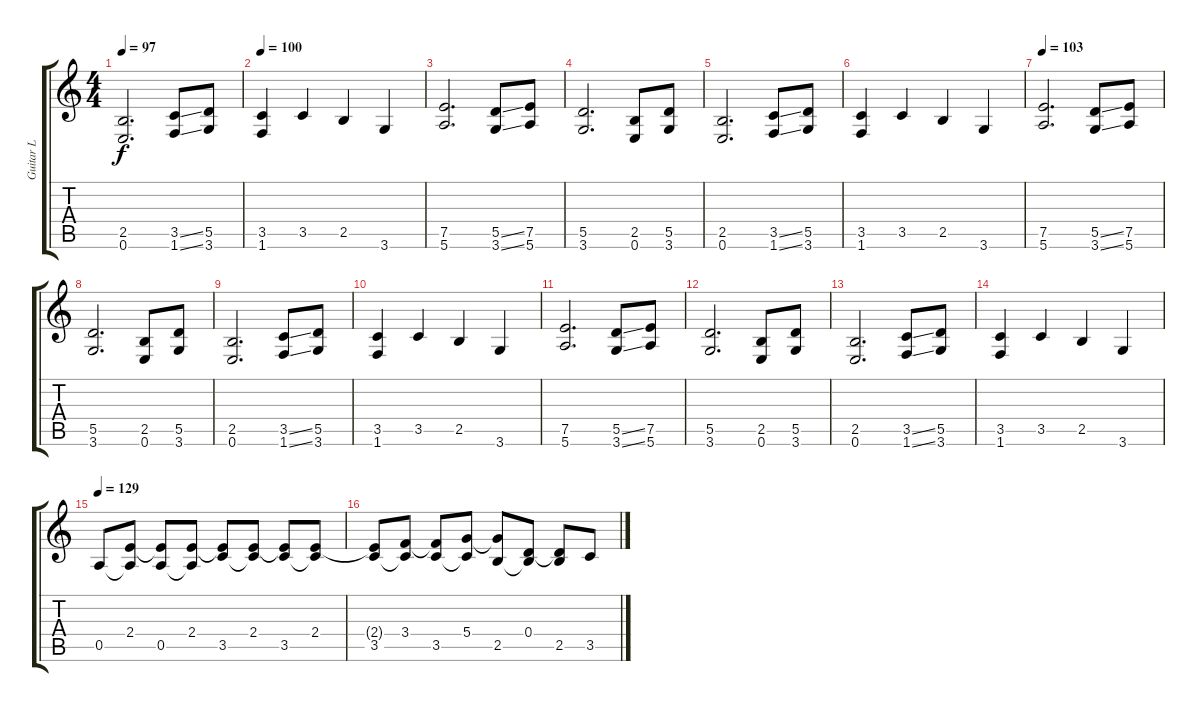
\track ("Guitar L" "Guitar L") {instrument distortionguitar}
\staff {score tabs}
\tuning (E4 B3 G3 D3 A2 E2) {hide}
\ts (4 4)
\tempo 97
\clef g2
\ks c
(2.5 0.6).2{d dy f} (3.5{ss} 1.6{ss}).8 (5.5 3.6).8 |
\tempo 100
(3.5 1.6).4 3.5.4 2.5.4 3.6.4 |
(7.5 5.6).2{d} (5.5{ss} 3.6{ss}).8 (7.5 5.6).8 |
(5.5 3.6).2{d} (2.5 0.6).8 (5.5 3.6).8 |
(2.5 0.6).2{d} (3.5{ss} 1.6{ss}).8 (5.5 3.6).8 |
(3.5 1.6).4 3.5.4 2.5.4 3.6.4 |
\tempo 103
(7.5 5.6).2{d} (5.5{ss} 3.6{ss}).8 (7.5 5.6).8 |
(5.5 3.6).2{d} (2.5 0.6).8 (5.5 3.6).8 |
(2.5 0.6).2{d} (3.5{ss} 1.6{ss}).8 (5.5 3.6).8 |
(3.5 1.6).4 3.5.4 2.5.4 3.6.4 |
(7.5 5.6).2{d} (5.5{ss} 3.6{ss}).8 (7.5 5.6).8 |
(5.5 3.6).2{d} (2.5 0.6).8 (5.5 3.6).8 |
(2.5 0.6).2{d} (3.5{ss} 1.6{ss}).8 (5.5 3.6).8 |
(3.5 1.6).4 3.5.4 2.5.4 3.6.4 |
\tempo 129
0.5.8{instrument electricguitarclean} (2.4 0.5{t}).8 (2.4{t} 0.5).8 (2.4 0.5{t}).8 (2.4{t} 3.5).8 (2.4 3.5{t}).8 (2.4{t} 3.5).8 (2.4 3.5{t}).8 |
(2.4{t} 3.5).8 (3.4 3.5{t}).8 (3.4{t} 3.5).8 (5.4 3.5{t}).8 (5.4{t} 2.5).8 (0.4 2.5{t}).8 (0.4{t} 2.5).8 3.5.8
